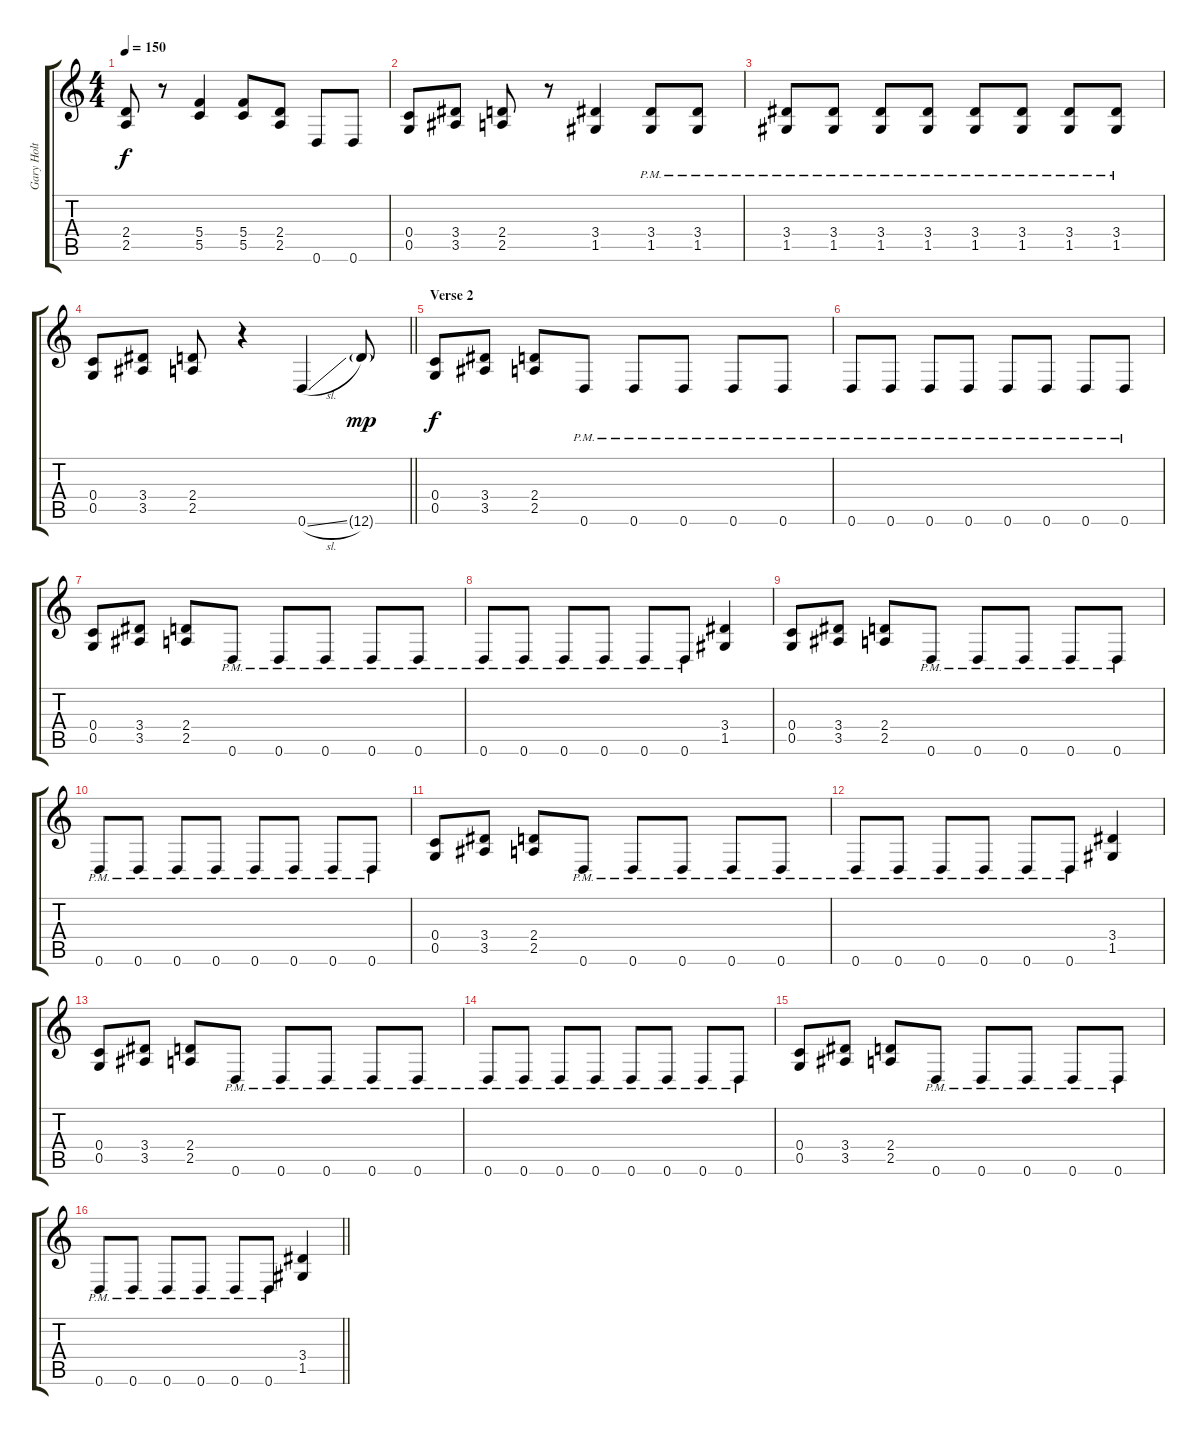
\track ("Gary Holt" "Gary Holt") {instrument distortionguitar}
\staff {score tabs}
\tuning (D4 A3 F3 C3 G2 D2) {hide}
\ts (4 4)
\tempo 150
\clef g2
\ks c
(2.4 2.5).8{dy f} r.8 (5.4 5.5).4 (5.4 5.5).8 (2.4 2.5).8 0.6.8 0.6.8 |
(0.4 0.5).8 (3.4 3.5).8 (2.4 2.5).8 r.8 (3.4 1.5).4 (3.4{pm} 1.5{pm}).8 (3.4{pm} 1.5{pm}).8 |
(3.4{pm} 1.5{pm}).8 (3.4{pm} 1.5{pm}).8 (3.4{pm} 1.5{pm}).8 (3.4{pm} 1.5{pm}).8 (3.4{pm} 1.5{pm}).8 (3.4{pm} 1.5{pm}).8 (3.4{pm} 1.5{pm}).8 (3.4{pm} 1.5{pm}).8 |
\barLineRight lightlight
(0.4 0.5).8 (3.4 3.5).8 (2.4 2.5).8 r.4 0.6{sl}.4 12.6{g}.8{dy mp} |
\section ("" "Verse 2")
(0.4 0.5).8{dy f} (3.4 3.5).8 (2.4 2.5).8 0.6{pm}.8 0.6{pm}.8 0.6{pm}.8 0.6{pm}.8 0.6{pm}.8 |
0.6{pm}.8 0.6{pm}.8 0.6{pm}.8 0.6{pm}.8 0.6{pm}.8 0.6{pm}.8 0.6{pm}.8 0.6{pm}.8 |
(0.4 0.5).8 (3.4 3.5).8 (2.4 2.5).8 0.6{pm}.8 0.6{pm}.8 0.6{pm}.8 0.6{pm}.8 0.6{pm}.8 |
0.6{pm}.8 0.6{pm}.8 0.6{pm}.8 0.6{pm}.8 0.6{pm}.8 0.6{pm}.8 (3.4 1.5).4 |
(0.4 0.5).8 (3.4 3.5).8 (2.4 2.5).8 0.6{pm}.8 0.6{pm}.8 0.6{pm}.8 0.6{pm}.8 0.6{pm}.8 |
0.6{pm}.8 0.6{pm}.8 0.6{pm}.8 0.6{pm}.8 0.6{pm}.8 0.6{pm}.8 0.6{pm}.8 0.6{pm}.8 |
(0.4 0.5).8 (3.4 3.5).8 (2.4 2.5).8 0.6{pm}.8 0.6{pm}.8 0.6{pm}.8 0.6{pm}.8 0.6{pm}.8 |
0.6{pm}.8 0.6{pm}.8 0.6{pm}.8 0.6{pm}.8 0.6{pm}.8 0.6{pm}.8 (3.4 1.5).4 |
(0.4 0.5).8 (3.4 3.5).8 (2.4 2.5).8 0.6{pm}.8 0.6{pm}.8 0.6{pm}.8 0.6{pm}.8 0.6{pm}.8 |
0.6{pm}.8 0.6{pm}.8 0.6{pm}.8 0.6{pm}.8 0.6{pm}.8 0.6{pm}.8 0.6{pm}.8 0.6{pm}.8 |
(0.4 0.5).8 (3.4 3.5).8 (2.4 2.5).8 0.6{pm}.8 0.6{pm}.8 0.6{pm}.8 0.6{pm}.8 0.6{pm}.8 |
\barLineRight lightlight
0.6{pm}.8 0.6{pm}.8 0.6{pm}.8 0.6{pm}.8 0.6{pm}.8 0.6{pm}.8 (3.4 1.5).4
